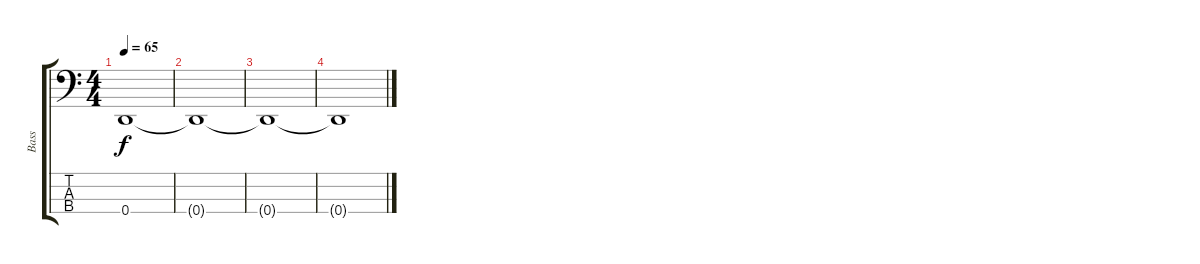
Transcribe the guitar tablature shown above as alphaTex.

\track ("Bass" "Bass") {instrument electricbasspick}
\staff {score tabs}
\tuning (F2 C2 G1 D1) {hide}
\ts (4 4)
\tempo 65
\clef f4
\ks c
0.4{t}.1{dy f} |
0.4{t}.1 |
0.4{t}.1 |
0.4{t}.1
